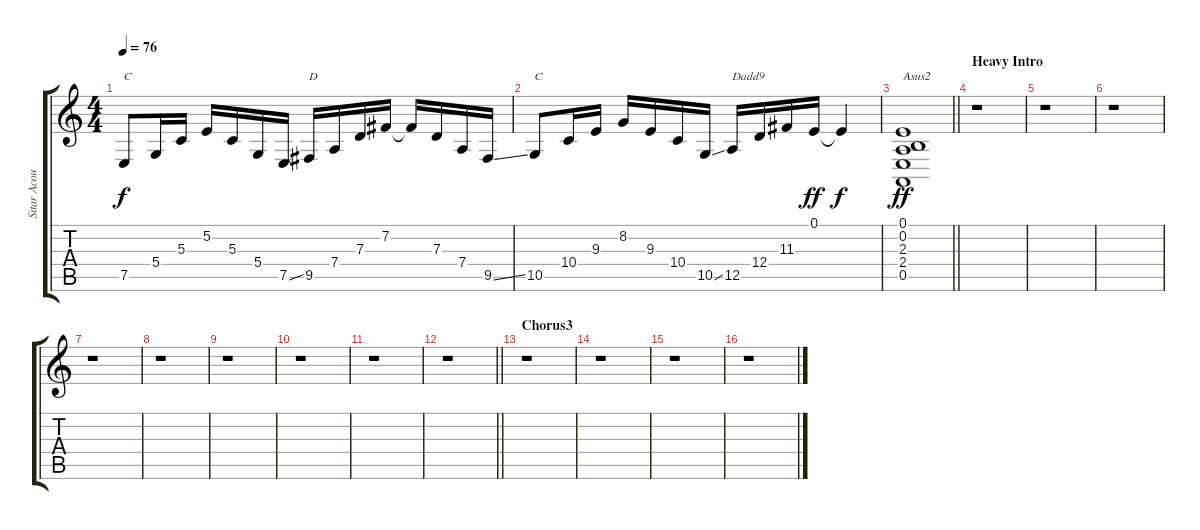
\track ("Sitar Acoust Accmp" "Sitar Acou") {instrument sitar}
\staff {score tabs}
\tuning (E4 B3 G3 D3 A2 E2) {hide}
\ts (4 4)
\tempo 76
\clef g2
\ks c
7.5.8{txt "C" dy f} 5.4.16 5.3.16 5.2.16 5.3.16 5.4.16 7.5{ss}.16 9.5.16{txt "D"} 7.4.16 7.3.16 7.2.16 7.2{t}.16 7.3.16 7.4.16 9.5{ss}.16 |
10.5.8{txt "C"} 10.4.16 9.3.16 8.2.16 9.3.16 10.4.16 10.5{ss}.16 12.5.16{txt "Dadd9"} 12.4.16 11.3.16 0.1.16{dy ff} 0.1{t}.4{dy f} |
\barLineRight lightlight
(0.1 0.2 2.3 2.4 0.5).1{txt "Asus2" dy ff} |
\section ("" "Heavy Intro")
r.1 |
r.1 |
r.1 |
r.1 |
r.1 |
r.1 |
r.1 |
r.1 |
\barLineRight lightlight
r.1 |
\section ("" "Chorus3")
r.1 |
r.1 |
r.1 |
r.1
